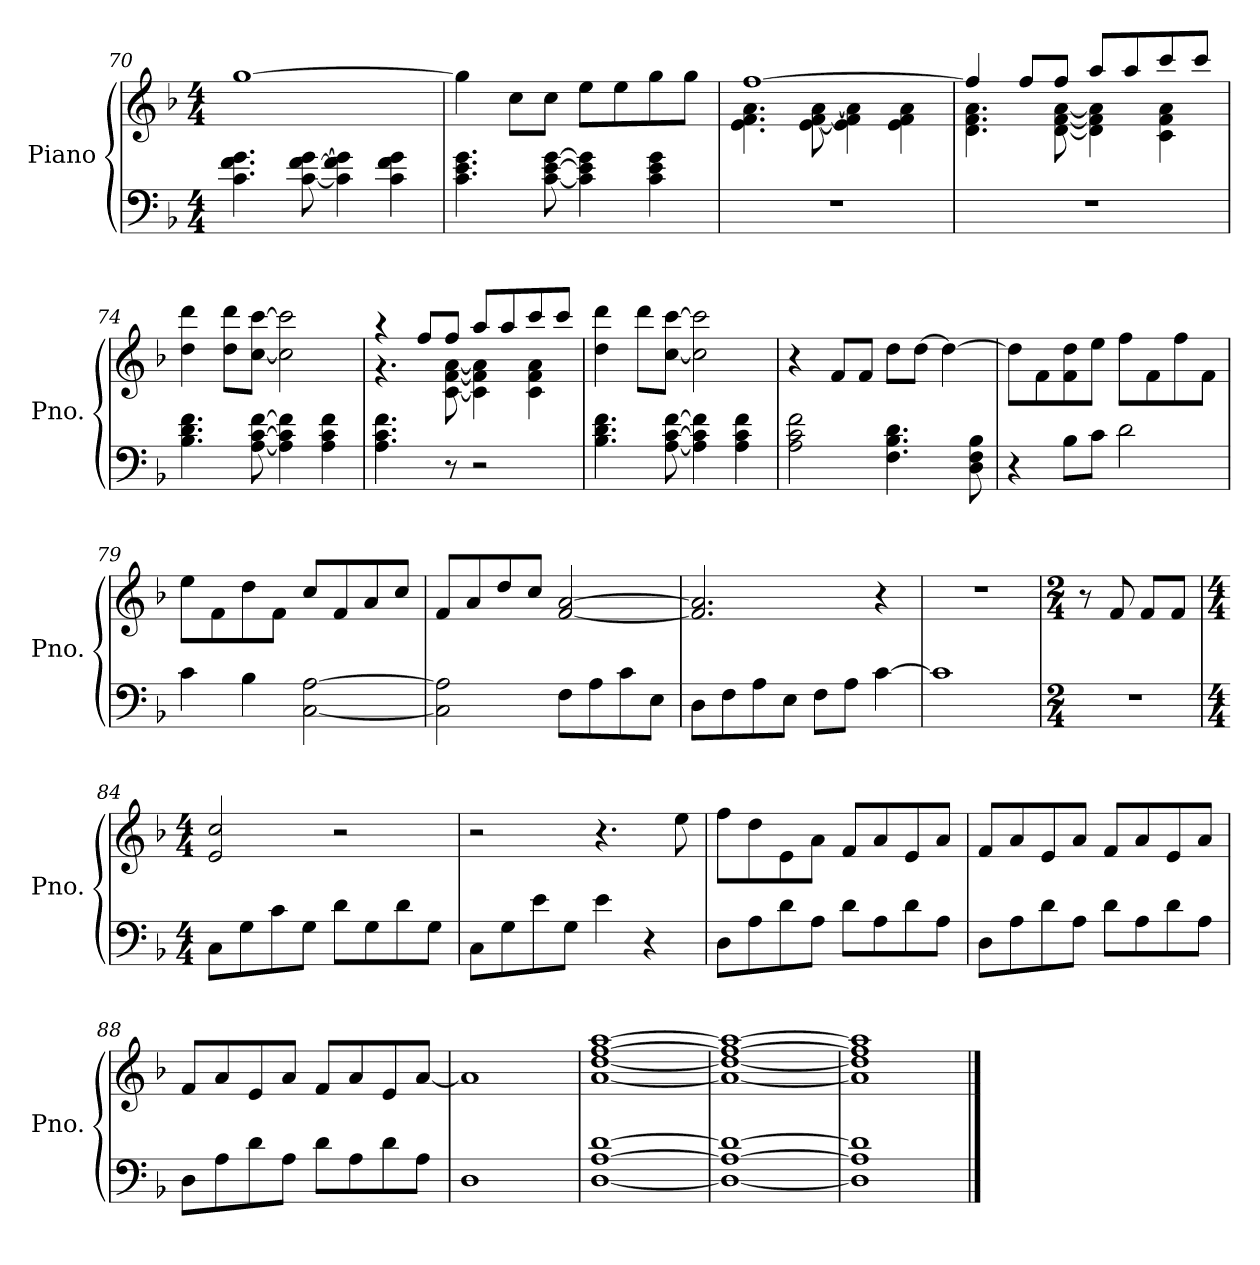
**kern	**kern
*part1	*part1
*staff2	*staff1
*I"Piano	*
*I'Pno.	*
*clefF4	*clefG2
*k[b-]	*k[b-]
*M4/4	*M4/4
=70	=70
4.c\ 4.f\ 4.g\	[1gg
[8c\ [8f\ [8g\	.
4c\] 4f\] 4g\]	.
4c\ 4f\ 4g\	.
=71	=71
4.c\ 4.e\ 4.g\	4gg\]
.	8cc\L
[8c\ [8e\ [8g\	8cc\J
4c\] 4e\] 4g\]	8ee\L
.	8ee\
4c\ 4e\ 4g\	8gg\
.	8gg\J
=72	=72
*	*^
1r	[1ff	4.e\ 4.f\ 4.a\
.	.	[8e\ [8f\ [8a\
.	.	4e\] 4f\] 4a\]
.	.	4e\ 4f\ 4a\
!!LO:LB:g=z	!!
=73	=73	=73
1r	4ff/]	4.d\ 4.f\ 4.a\
.	8ff/L	.
.	8ff/J	[8d\ [8f\ [8a\
.	8aa/L	4d\] 4f\] 4a\]
.	8aa/	.
.	8ccc/	4c\ 4f\ 4a\
.	8ccc/J	.
*	*v	*v
=74	=74
4.B-\ 4.d\ 4.f\	4dd\ 4ddd\
.	8dd\ 8ddd\L
[8A\ [8c\ [8f\	[8cc\ [8ccc\J
4A\] 4c\] 4f\]	2cc\] 2ccc\]
4A\ 4c\ 4f\	.
=75	=75
*	*^
4.A\ 4.c\ 4.f\	4r	4.r
.	8ff/L	.
8r	8ff/J	[8c\ [8f\ [8a\
2r	8aa/L	4c\] 4f\] 4a\]
.	8aa/	.
.	8ccc/	4c\ 4f\ 4a\
.	8ccc/J	.
*	*v	*v
=76	=76
4.B-\ 4.d\ 4.f\	4dd\ 4ddd\
.	8ddd\L
[8A\ [8c\ [8f\	[8cc\ [8ccc\J
4A\] 4c\] 4f\]	2cc\] 2ccc\]
4A\ 4c\ 4f\	.
!!LO:LB:g=z
=77	=77
2A\ 2c\ 2f\	4r
.	8f/L
.	8f/J
4.F\ 4.B-\ 4.d\	8dd\L
.	[8dd\J
.	4dd\_
8D\ 8F\ 8B-\	.
=78	=78
4r	8dd\L]
.	8f\
8B-\L	8f\ 8dd\
8c\J	8ee\J
2d\	8ff\L
.	8f\
.	8ff\
.	8f\J
=79	=79
4c\	8ee\L
.	8f\
4B-\	8dd\
.	8f\J
[2C\ [2A\	8cc/L
.	8f/
.	8a/
.	8cc/J
=80	=80
2C\] 2A\]	8f/L
.	8a/
.	8dd/
.	8cc/J
8F\L	[2f/ [2a/
8A\	.
8c\	.
8E\J	.
!!LO:LB:g=z
=81	=81
8D\L	2.f/] 2.a/]
8F\	.
8A\	.
8E\J	.
8F\L	.
8A\J	.
[4c\	4r
=82	=82
1c]	1r
=83	=83
*M2/4	*M2/4
2r	8r
.	8f/
.	8f/L
.	8f/J
=84	=84
*M4/4	*M4/4
8C\L	2e/ 2cc/
8G\	.
8c\	.
8G\J	.
8d\L	2r
8G\	.
8d\	.
8G\J	.
!!LO:LB:g=z
=85	=85
8C\L	2r
8G\	.
8e\	.
8G\J	.
4e\	4.r
4r	.
.	8ee\
=86	=86
8D\L	8ff\L
8A\	8dd\
8d\	8e\
8A\J	8a\J
8d\L	8f/L
8A\	8a/
8d\	8e/
8A\J	8a/J
=87	=87
8D\L	8f/L
8A\	8a/
8d\	8e/
8A\J	8a/J
8d\L	8f/L
8A\	8a/
8d\	8e/
8A\J	8a/J
=88	=88
8D\L	8f/L
8A\	8a/
8d\	8e/
8A\J	8a/J
8d\L	8f/L
8A\	8a/
8d\	8e/
8A\J	[8a/J
!!LO:LB:g=z
=89	=89
1D	1a]
=90	=90
[1D [1A [1d	[1a [1dd [1ff [1aa
=91	=91
1D_ 1A_ 1d_	1a_ 1dd_ 1ff_ 1aa_
=92	=92
1D] 1A] 1d]	1a] 1dd] 1ff] 1aa]
==	==
*-	*-
